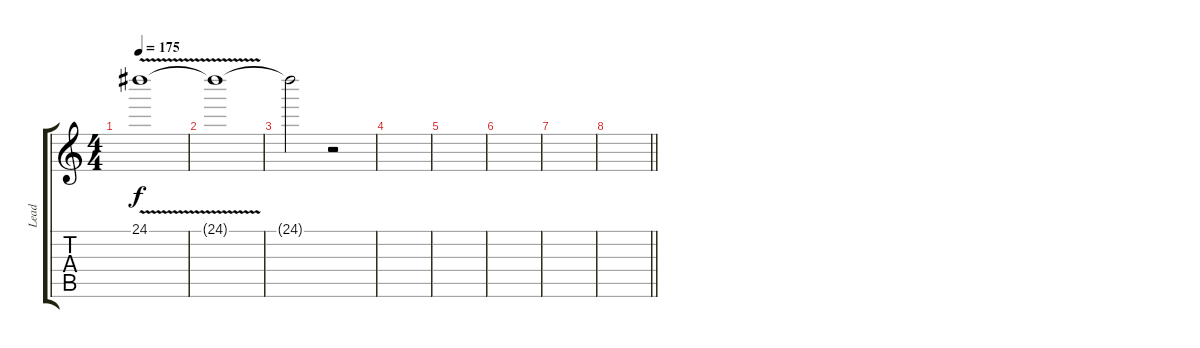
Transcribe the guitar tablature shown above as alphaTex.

\track ("Lead" "Lead") {instrument distortionguitar}
\staff {score tabs}
\tuning (Eb4 Bb3 Gb3 Db3 Ab2 Eb2) {hide}
\ts (4 4)
\tempo 175
\clef g2
\ks c
24.1{v}.1{dy f} |
24.1{t}.1 |
24.1{t}.2 r.2 |
|
|
|
|
\barLineRight lightlight
